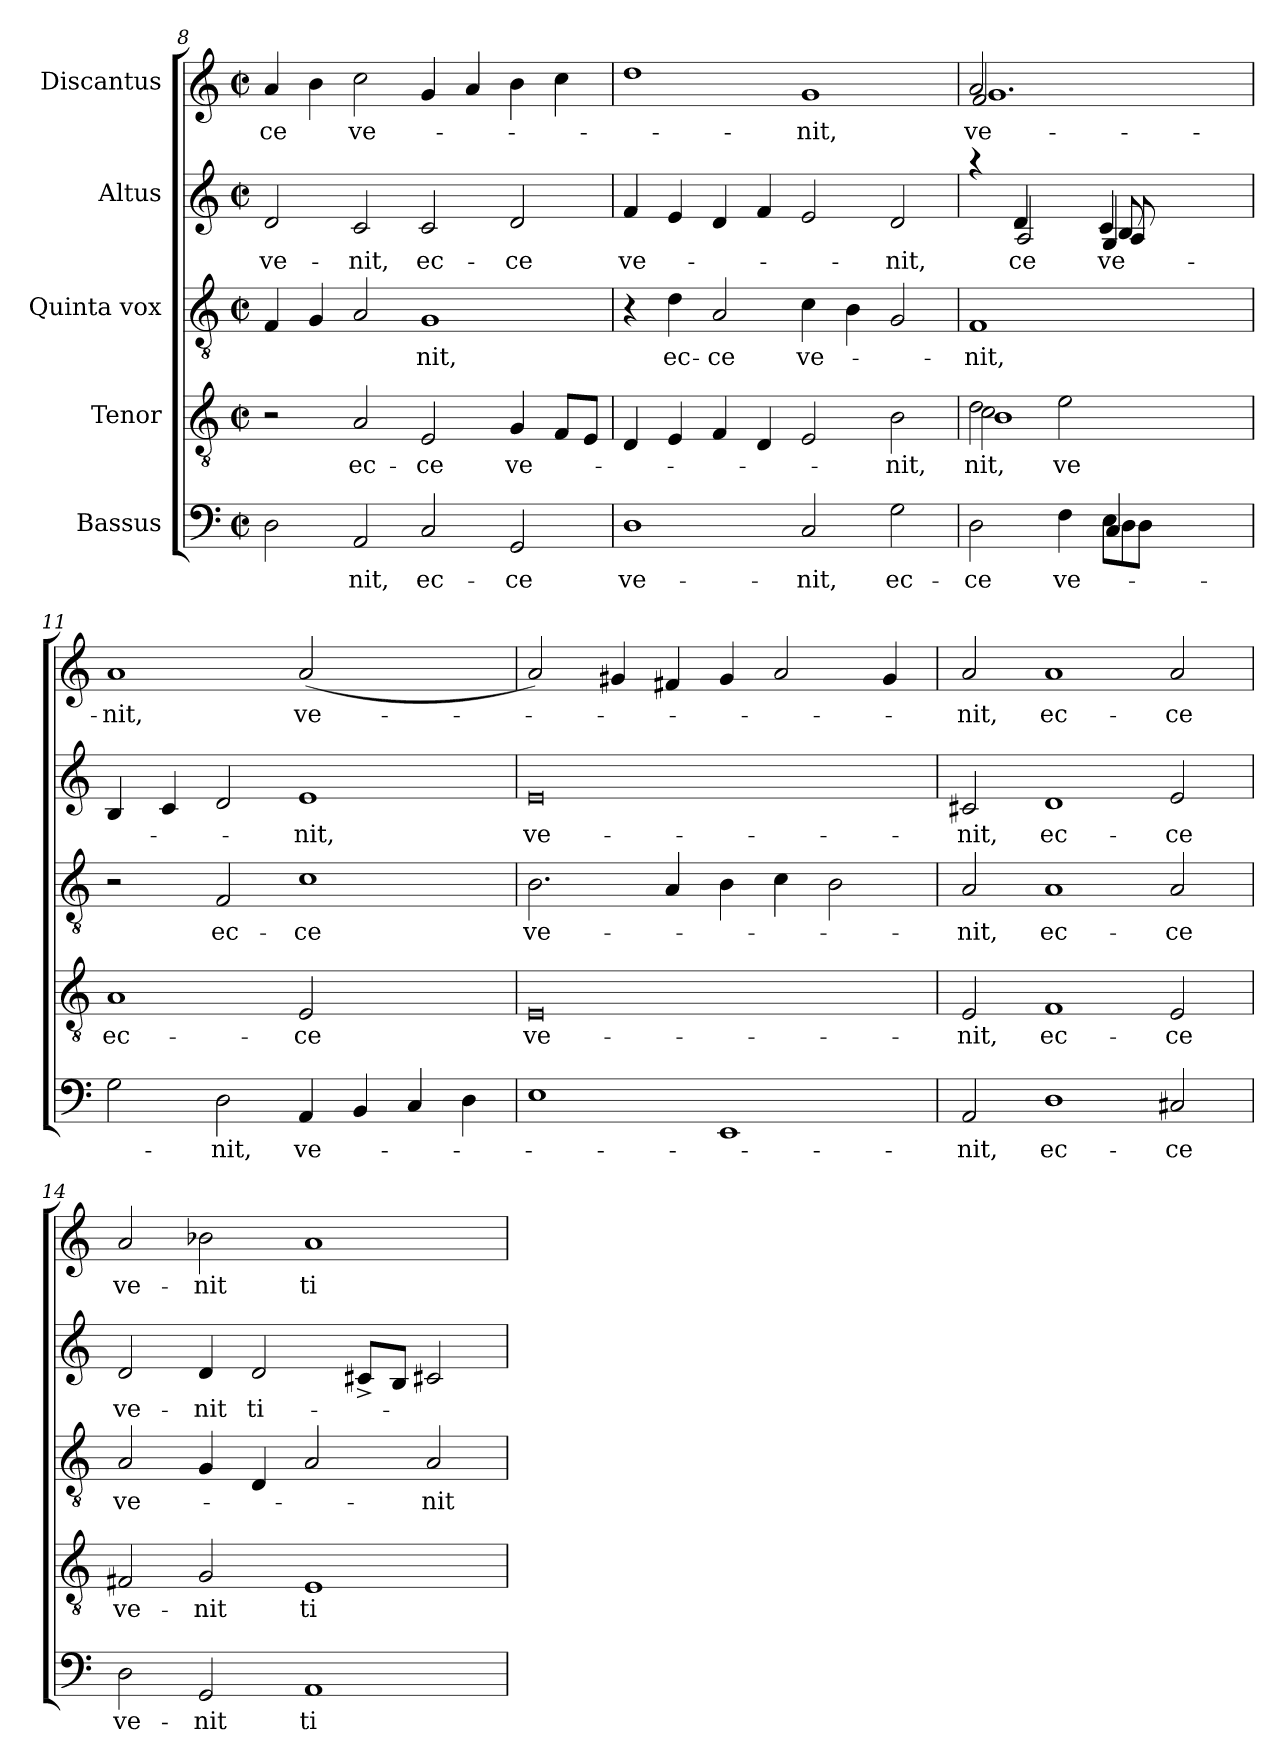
**kern	**text	**kern	**text	**kern	**text	**kern	**text	**kern	**text
*part5	*part5	*part4	*part4	*part3	*part3	*part2	*part2	*part1	*part1
*staff5	*staff5	*staff4	*staff4	*staff3	*staff3	*staff2	*staff2	*staff1	*staff1
*I"Bassus	*	*I"Tenor	*	*I"Quinta vox	*	*I"Altus	*	*I"Discantus	*
*clefF4	*	*clefGv2	*	*clefGv2	*	*clefG2	*	*clefG2	*
*k[]	*	*k[]	*	*k[]	*	*k[]	*	*k[]	*
*C:	*	*C:	*	*C:	*	*C:	*	*C:	*
*M2/2	*	*M2/2	*	*M2/2	*	*M2/2	*	*M2/2	*
*met(c|)	*	*met(c|)	*	*met(c|)	*	*met(c|)	*	*met(c|)	*
=8	=8	=8	=8	=8	=8	=8	=8	=8	=8
!	!	!	!	!	!	!	!LO:LY:b	!	!LO:LY:b
2D\	.	2r	.	4F/	.	2d/	ve-	4a/	-ce
.	.	.	.	4G/	.	.	.	4b\	.
!	!LO:LY:b	!	!LO:LY:b	!	!	!	!LO:LY:b	!	!LO:LY:b
2AA/	-nit,	2A/	ec-	2A/	.	2c/	-nit,	2cc\	ve-
!	!LO:LY:b	!	!LO:LY:b	!	!LO:LY:b	!	!LO:LY:b	!	!
2C/	ec-	2E/	-ce	1G	-nit,	2c/	ec-	4g/	.
.	.	.	.	.	.	.	.	4a/	.
!	!LO:LY:b	!	!LO:LY:b	!	!	!	!LO:LY:b	!	!
2GG/	-ce	4G/	ve-	.	.	2d/	-ce	4b\	.
.	.	8F/L	.	.	.	.	.	4cc\	.
.	.	8E/J	.	.	.	.	.	.	.
!!LO:PB:g=z
=9	=9	=9	=9	=9	=9	=9	=9	=9	=9
!	!LO:LY:b	!	!	!	!	!	!LO:LY:b	!	!
1D	ve-	4D/	.	4r	.	4f/	ve-	1dd	.
!	!	!	!	!	!LO:LY:b	!	!	!	!
.	.	4E/	.	4d\	ec-	4e/	.	.	.
!	!	!	!	!	!LO:LY:b	!	!	!	!
.	.	4F/	.	2A/	-ce	4d/	.	.	.
.	.	4D/	.	.	.	4f/	.	.	.
!	!LO:LY:b	!	!	!	!LO:LY:b	!	!	!	!LO:LY:b
2C/	-nit,	2E/	.	4c\	ve-	2e/	.	1g	-nit,
.	.	.	.	4B\	.	.	.	.	.
!	!LO:LY:b	!	!LO:LY:b	!	!	!	!LO:LY:b	!	!
2G\	ec-	2B\	-nit,	2G/	.	2d/	-nit,	.	.
=10	=10	=10	=10	=10	=10	=10	=10	=10	=10
!	!LO:LY:b	!	!LO:LY:b	!	!	!	!	!	!
*^	*	*^	*	*	*	*	*	*	*
*	*^	*	*	*	*	*	*	*	*	*	*
*	*	*^	*	*	*	*	*	*	*	*	*	*
!	!	!	!	!	!	!	!LO:LY:b	!	!	!	!	!	!
*	*	*	*	*	*	*^	*	*	*	*	*	*	*
!	!	!	!	!	!	!	!	!LO:LY:b	!	!LO:LY:b	!	!	!	!LO:LY:b
*	*	*	*	*	*	*	*	*	*	*	*^	*	*^	*
*	*	*	*	*	*	*	*	*	*	*	*	*^	*	*	*	*
*	*	*	*	*	*	*	*	*	*	*	*	*	*^	*	*	*	*
!	!	!	!	!	!	!	!	!	!	!	!	!	!	!	!	!	!	!LO:LY:b
*	*	*	*	*	*	*	*	*	*	*	*	*	*	*	*	*	*^	*
!	!	!	!	!	!	!	!	!	!	!	!	!	!	!	!	!	!	!	!LO:LY:b
2D\	2.ryy	2.ryy	2.ryy	-ce	2d\	2c\	1B	-nit,	1F	-nit,	4raa	4ryy	2.ryy	2.ryy	.	2a/	2f/	1.g	ve-
!	!	!	!	!	!	!	!	!	!	!	!	!	!	!	!LO:LY:b	!	!	!	!
!	!	!	!	!	!	!	!	!	!	!	!	!	!	!	!LO:LY:b	!	!	!	!
.	.	.	.	.	.	.	.	.	.	.	4d/	2A/	.	.	-ce	.	.	.	.
!	!	!	!	!LO:LY:b	!	!	!	!LO:LY:b	!	!	!	!	!	!	!	!	!	!	!
4F\	.	.	.	ve-	2ryy	2e\	.	ve-	.	.	4ryy	.	.	.	.	1ryy	1ryy	.	.
!	!	!	!	!	!	!	!	!	!	!	!	!	!	!	!LO:LY:b	!	!	!	!
8E\L	4C/	4D\	4E\	.	.	.	.	.	.	.	4G/	4c/	8B/	8A/	ve-	.	.	.	.
8D\J	.	.	.	.	.	.	.	.	.	.	.	.	2ryy	2ryy	.	.	.	.	.
2ryy	2ryy	2ryy	2ryy	.	2ryy	2ryy	2ryy	.	2ryy	.	2ryy	2ryy	.	.	.	.	.	.	.
.	.	.	.	.	.	.	.	.	.	.	.	.	8ryy	8ryy	.	.	.	.	.
*v	*v	*v	*v	*	*	*	*	*	*	*	*	*	*	*	*	*v	*v	*v	*
*	*	*v	*v	*v	*	*	*	*	*	*	*	*	*	*
=11	=11	=11	=11	=11	=11	=11	=11	=11	=11	=11	=11	=11
!	!	!	!LO:LY:b	!	!	!	!	!	!	!	!	!LO:LY:b
*	*	*	*	*	*	*v	*v	*v	*v	*	*	*
2G\	.	1A	ec-	2r	.	4B/	.	1a	-nit,
.	.	.	.	.	.	4c/	.	.	.
!	!LO:LY:b	!	!	!	!LO:LY:b	!	!	!	!
2D\	-nit,	.	.	2F/	ec-	2d/	.	.	.
!	!LO:LY:b	!	!LO:LY:b	!	!LO:LY:b	!	!LO:LY:b	!	!LO:LY:b
4AA/	ve-	2E/	-ce	1c	-ce	1e	-nit,	(<2a/	ve-
4BB/	.	.	.	.	.	.	.	.	.
4C/	.	2ryy	.	.	.	.	.	2ryy	.
4D\	.	.	.	.	.	.	.	.	.
!!LO:LB:g=z
=12	=12	=12	=12	=12	=12	=12	=12	=12	=12
!	!	!	!LO:LY:b	!	!LO:LY:b	!	!LO:LY:b	!	!
1E	.	0E	ve-	2.B\	ve-	0e	ve-	2a/)	.
.	.	.	.	.	.	.	.	4g#X/	.
.	.	.	.	4A/	.	.	.	4f#X/	.
1EE	.	.	.	4B\	.	.	.	4g#/	.
.	.	.	.	4c\	.	.	.	2a/	.
.	.	.	.	2B\	.	.	.	.	.
.	.	.	.	.	.	.	.	4g#/	.
=13	=13	=13	=13	=13	=13	=13	=13	=13	=13
!	!LO:LY:b	!	!LO:LY:b	!	!LO:LY:b	!	!LO:LY:b	!	!LO:LY:b
2AA/	-nit,	2E/	-nit,	2A/	-nit,	2c#X/	-nit,	2a/	-nit,
!	!LO:LY:b	!	!LO:LY:b	!	!LO:LY:b	!	!LO:LY:b	!	!LO:LY:b
1D	ec-	1F	ec-	1A	ec-	1d	ec-	1a	ec-
!	!LO:LY:b	!	!LO:LY:b	!	!LO:LY:b	!	!LO:LY:b	!	!LO:LY:b
2C#X/	-ce	2E/	-ce	2A/	-ce	2e/	-ce	2a/	-ce
=14	=14	=14	=14	=14	=14	=14	=14	=14	=14
!	!LO:LY:b	!	!LO:LY:b	!	!LO:LY:b	!	!LO:LY:b	!	!LO:LY:b
2D\	ve-	2F#X/	ve-	2A/	ve-	2d/	ve-	2a/	ve-
!	!LO:LY:b	!	!LO:LY:b	!	!	!	!LO:LY:b	!	!LO:LY:b
2GG/	-nit	2G/	-nit	4G/	.	4d/	-nit	2b-X\	-nit
!	!	!	!	!	!	!	!LO:LY:b	!	!
.	.	.	.	4D/	.	2d/	ti-	.	.
!	!LO:LY:b	!	!LO:LY:b	!	!	!	!	!	!LO:LY:b
1AA	ti-	1E	ti-	2A/	.	.	.	1a	ti-
.	.	.	.	.	.	8c#^</L	.	.	.
.	.	.	.	.	.	8B/J	.	.	.
!	!	!	!	!	!LO:LY:b	!	!	!	!
.	.	.	.	2A/	-nit	2c#X/	.	.	.
=	=	=	=	=	=	=	=	=	=
*-	*-	*-	*-	*-	*-	*-	*-	*-	*-
